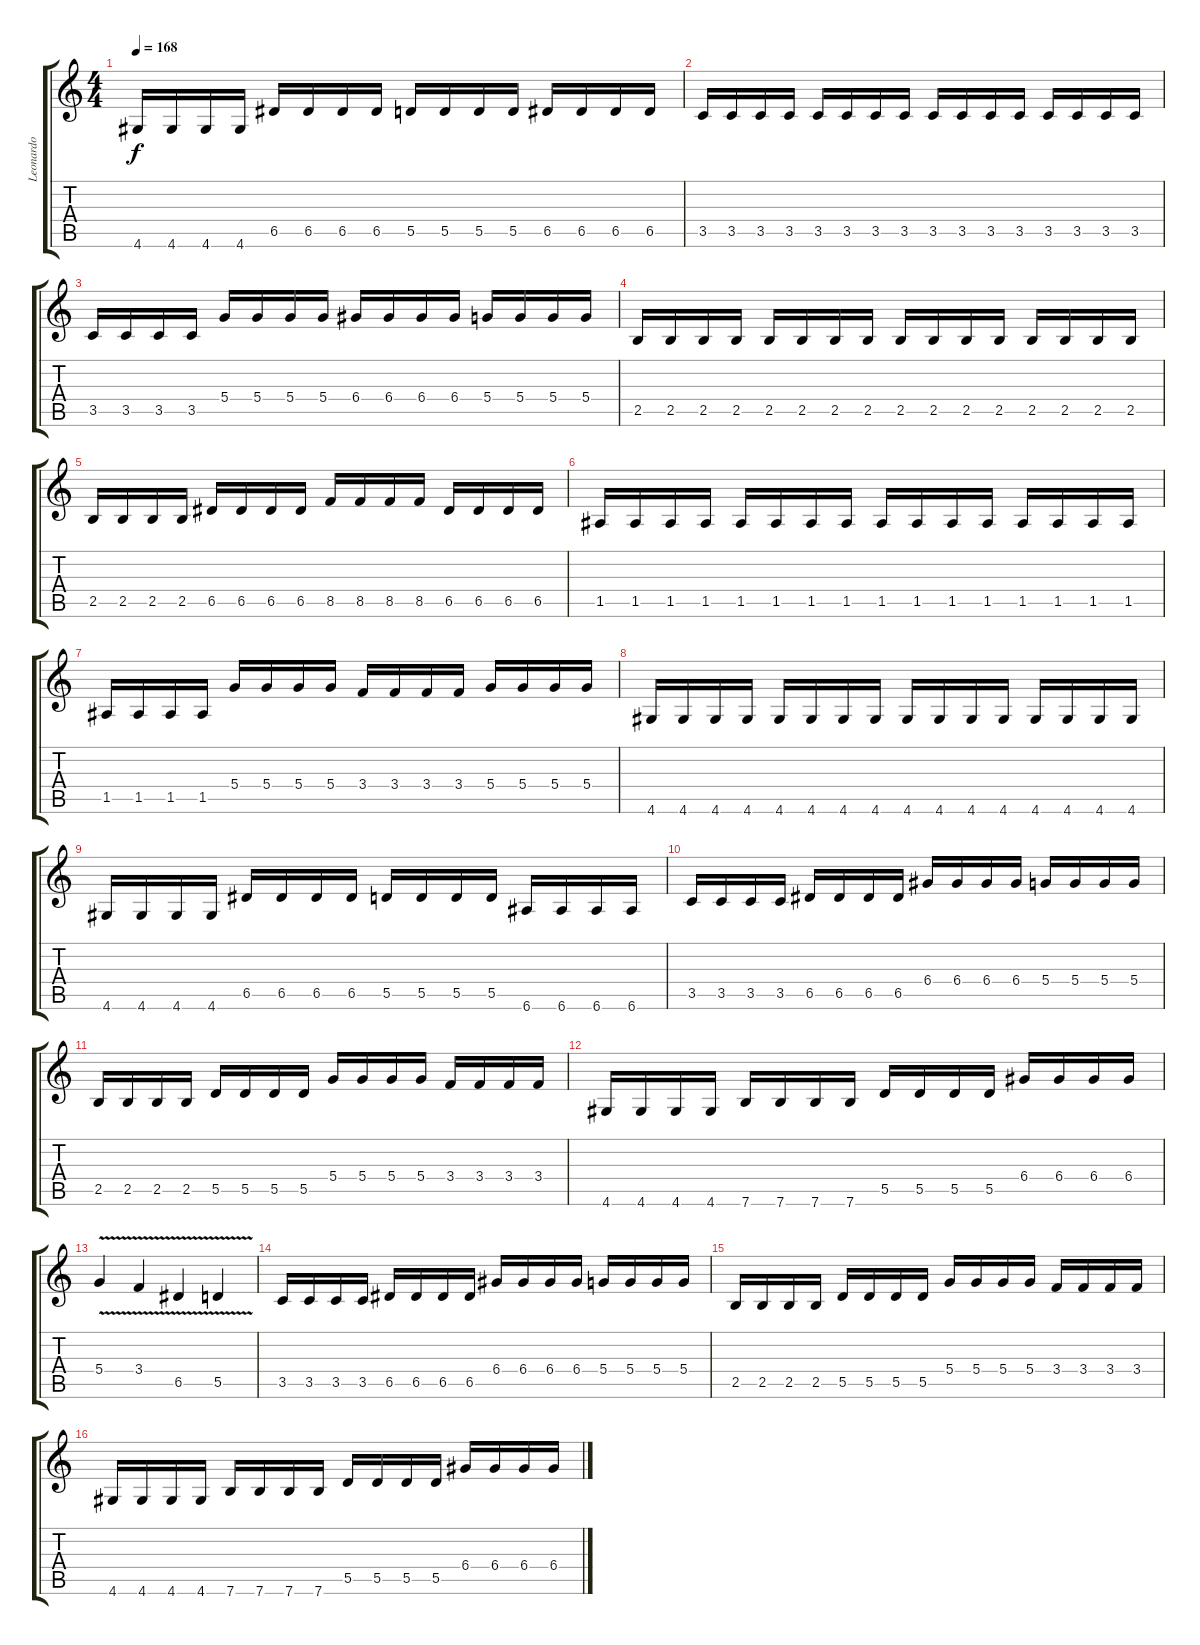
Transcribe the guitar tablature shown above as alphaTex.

\track ("Leonardo" "Leonardo") {instrument distortionguitar}
\staff {score tabs}
\tuning (E4 B3 G3 D3 A2 E2) {hide}
\ts (4 4)
\tempo 168
\clef g2
\ks c
4.6.16{dy f} 4.6.16 4.6.16 4.6.16 6.5.16 6.5.16 6.5.16 6.5.16 5.5.16 5.5.16 5.5.16 5.5.16 6.5.16 6.5.16 6.5.16 6.5.16 |
3.5.16 3.5.16 3.5.16 3.5.16 3.5.16 3.5.16 3.5.16 3.5.16 3.5.16 3.5.16 3.5.16 3.5.16 3.5.16 3.5.16 3.5.16 3.5.16 |
3.5.16 3.5.16 3.5.16 3.5.16 5.4.16 5.4.16 5.4.16 5.4.16 6.4.16 6.4.16 6.4.16 6.4.16 5.4.16 5.4.16 5.4.16 5.4.16 |
2.5.16 2.5.16 2.5.16 2.5.16 2.5.16 2.5.16 2.5.16 2.5.16 2.5.16 2.5.16 2.5.16 2.5.16 2.5.16 2.5.16 2.5.16 2.5.16 |
2.5.16 2.5.16 2.5.16 2.5.16 6.5.16 6.5.16 6.5.16 6.5.16 8.5.16 8.5.16 8.5.16 8.5.16 6.5.16 6.5.16 6.5.16 6.5.16 |
1.5.16 1.5.16 1.5.16 1.5.16 1.5.16 1.5.16 1.5.16 1.5.16 1.5.16 1.5.16 1.5.16 1.5.16 1.5.16 1.5.16 1.5.16 1.5.16 |
1.5.16 1.5.16 1.5.16 1.5.16 5.4.16 5.4.16 5.4.16 5.4.16 3.4.16 3.4.16 3.4.16 3.4.16 5.4.16 5.4.16 5.4.16 5.4.16 |
4.6.16 4.6.16 4.6.16 4.6.16 4.6.16 4.6.16 4.6.16 4.6.16 4.6.16 4.6.16 4.6.16 4.6.16 4.6.16 4.6.16 4.6.16 4.6.16 |
4.6.16 4.6.16 4.6.16 4.6.16 6.5.16 6.5.16 6.5.16 6.5.16 5.5.16 5.5.16 5.5.16 5.5.16 6.6.16 6.6.16 6.6.16 6.6.16 |
3.5.16 3.5.16 3.5.16 3.5.16 6.5.16 6.5.16 6.5.16 6.5.16 6.4.16 6.4.16 6.4.16 6.4.16 5.4.16 5.4.16 5.4.16 5.4.16 |
2.5.16 2.5.16 2.5.16 2.5.16 5.5.16 5.5.16 5.5.16 5.5.16 5.4.16 5.4.16 5.4.16 5.4.16 3.4.16 3.4.16 3.4.16 3.4.16 |
4.6.16 4.6.16 4.6.16 4.6.16 7.6.16 7.6.16 7.6.16 7.6.16 5.5.16 5.5.16 5.5.16 5.5.16 6.4.16 6.4.16 6.4.16 6.4.16 |
5.4{v}.4 3.4{v}.4 6.5{v}.4 5.5{v}.4 |
3.5.16 3.5.16 3.5.16 3.5.16 6.5.16 6.5.16 6.5.16 6.5.16 6.4.16 6.4.16 6.4.16 6.4.16 5.4.16 5.4.16 5.4.16 5.4.16 |
2.5.16 2.5.16 2.5.16 2.5.16 5.5.16 5.5.16 5.5.16 5.5.16 5.4.16 5.4.16 5.4.16 5.4.16 3.4.16 3.4.16 3.4.16 3.4.16 |
4.6.16 4.6.16 4.6.16 4.6.16 7.6.16 7.6.16 7.6.16 7.6.16 5.5.16 5.5.16 5.5.16 5.5.16 6.4.16 6.4.16 6.4.16 6.4.16
